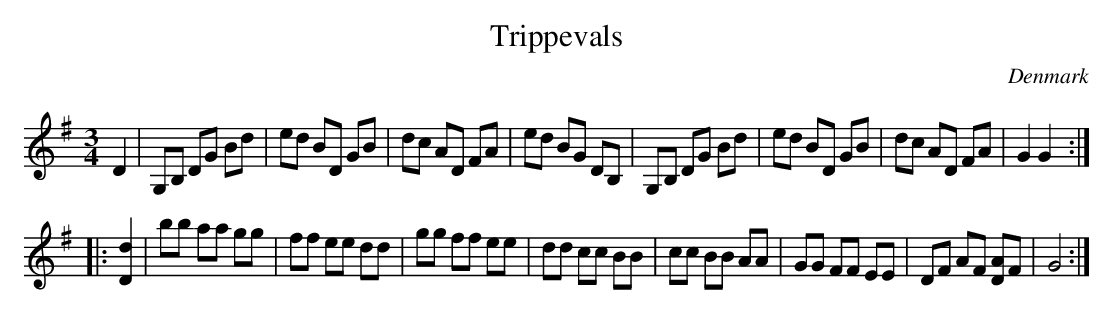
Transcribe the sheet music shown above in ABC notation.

X:1
T:Trippevals
O:Denmark
M:3/4
K:G
D2|\
G,B, DG Bd | ed BD GB | dc AD FA | ed BG DB, |\
G,B, DG Bd | ed BD GB | dc AD FA | G2G2 :|*
|: [D2d2] |\
bb aa gg | ff ee dd | gg ff ee | dd cc BB |\
cc BB AA | GG FF EE | DF AF [DA]F | G4 :|**
